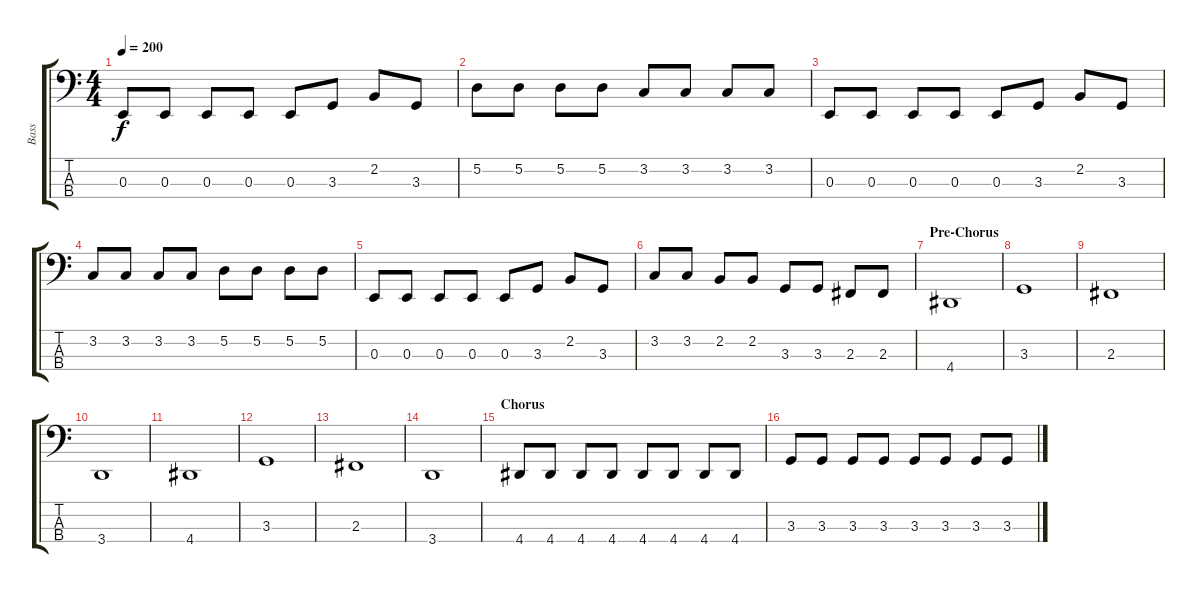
\track ("Bass" "Bass") {instrument electricbassfinger}
\staff {score tabs}
\tuning (D2 A1 E1 B0) {hide}
\ts (4 4)
\tempo 200
\clef f4
\ks c
0.3.8{dy f} 0.3.8 0.3.8 0.3.8 0.3.8 3.3.8 2.2.8 3.3.8 |
5.2.8 5.2.8 5.2.8 5.2.8 3.2.8 3.2.8 3.2.8 3.2.8 |
0.3.8 0.3.8 0.3.8 0.3.8 0.3.8 3.3.8 2.2.8 3.3.8 |
3.2.8 3.2.8 3.2.8 3.2.8 5.2.8 5.2.8 5.2.8 5.2.8 |
0.3.8 0.3.8 0.3.8 0.3.8 0.3.8 3.3.8 2.2.8 3.3.8 |
3.2.8 3.2.8 2.2.8 2.2.8 3.3.8 3.3.8 2.3.8 2.3.8 |
\section ("" "Pre-Chorus")
4.4.1 |
3.3.1 |
2.3.1 |
3.4.1 |
4.4.1 |
3.3.1 |
2.3.1 |
3.4.1 |
\section ("" "Chorus")
4.4.8 4.4.8 4.4.8 4.4.8 4.4.8 4.4.8 4.4.8 4.4.8 |
3.3.8 3.3.8 3.3.8 3.3.8 3.3.8 3.3.8 3.3.8 3.3.8
